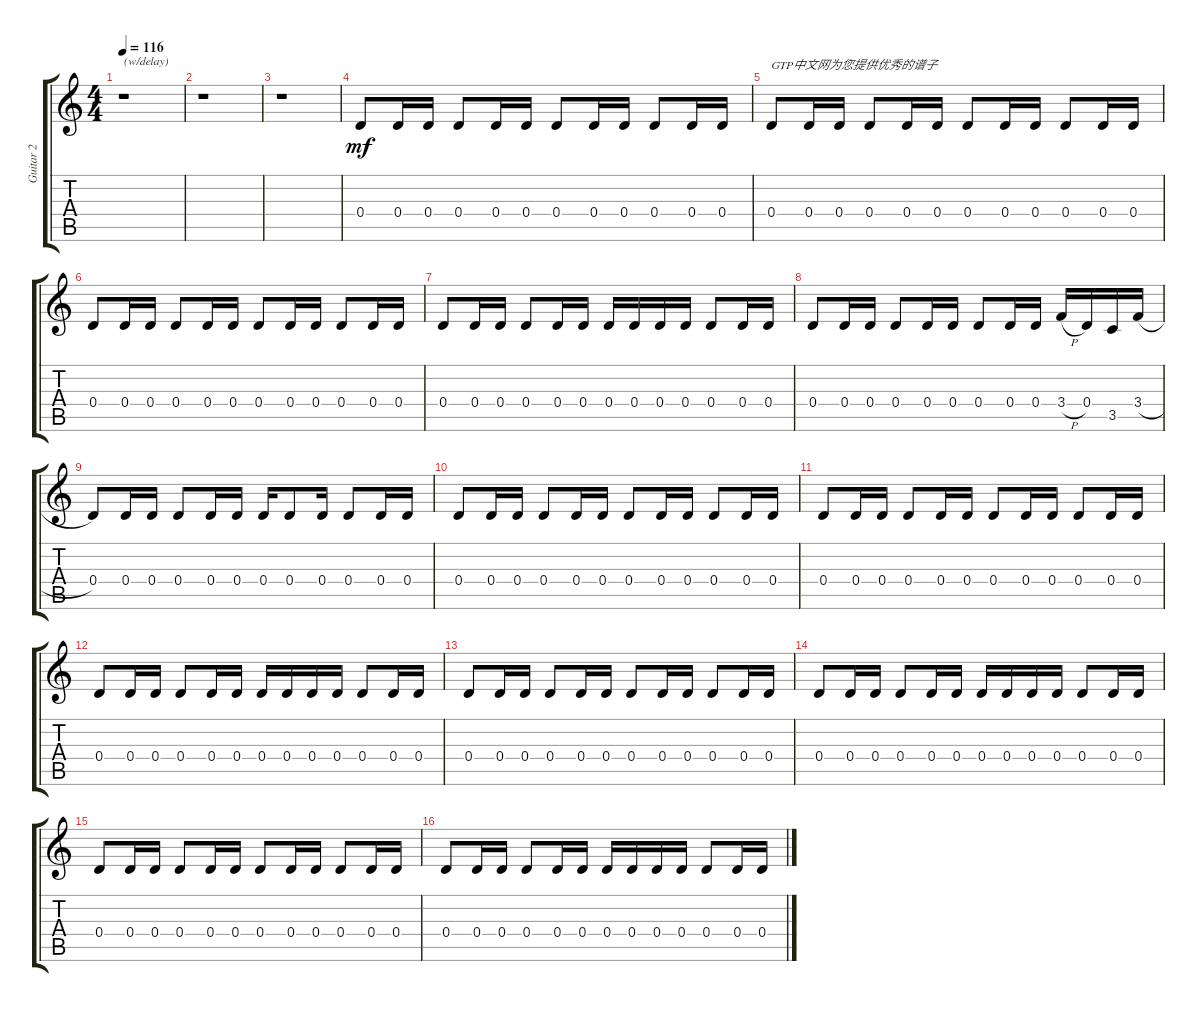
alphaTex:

\track ("Guitar 2" "Guitar 2") {instrument electricguitarmuted}
\staff {score tabs}
\tuning (E4 B3 G3 D3 A2 D2) {hide}
\ts (4 4)
\tempo 116
\clef g2
\ks c
r.1{txt "(w/delay)" dy mf instrument electricguitarmuted} |
r.1 |
r.1 |
0.4.8 0.4.16 0.4.16 0.4.8 0.4.16 0.4.16 0.4.8 0.4.16 0.4.16 0.4.8 0.4.16 0.4.16 |
0.4.8{txt "GTP中文网为您提供优秀的谱子"} 0.4.16 0.4.16 0.4.8 0.4.16 0.4.16 0.4.8 0.4.16 0.4.16 0.4.8 0.4.16 0.4.16 |
0.4.8 0.4.16 0.4.16 0.4.8 0.4.16 0.4.16 0.4.8 0.4.16 0.4.16 0.4.8 0.4.16 0.4.16 |
0.4.8 0.4.16 0.4.16 0.4.8 0.4.16 0.4.16 0.4.16 0.4.16 0.4.16 0.4.16 0.4.8 0.4.16 0.4.16 |
0.4.8 0.4.16 0.4.16 0.4.8 0.4.16 0.4.16 0.4.8 0.4.16 0.4.16 3.4{h}.16 0.4.16 3.5.16 3.4{h}.16 |
0.4.8 0.4.16 0.4.16 0.4.8 0.4.16 0.4.16 0.4.16 0.4.8 0.4.16 0.4.8 0.4.16 0.4.16 |
0.4.8 0.4.16 0.4.16 0.4.8 0.4.16 0.4.16 0.4.8 0.4.16 0.4.16 0.4.8 0.4.16 0.4.16 |
0.4.8 0.4.16 0.4.16 0.4.8 0.4.16 0.4.16 0.4.8 0.4.16 0.4.16 0.4.8 0.4.16 0.4.16 |
0.4.8 0.4.16 0.4.16 0.4.8 0.4.16 0.4.16 0.4.16 0.4.16 0.4.16 0.4.16 0.4.8 0.4.16 0.4.16 |
0.4.8 0.4.16 0.4.16 0.4.8 0.4.16 0.4.16 0.4.8 0.4.16 0.4.16 0.4.8 0.4.16 0.4.16 |
0.4.8 0.4.16 0.4.16 0.4.8 0.4.16 0.4.16 0.4.16 0.4.16 0.4.16 0.4.16 0.4.8 0.4.16 0.4.16 |
0.4.8 0.4.16 0.4.16 0.4.8 0.4.16 0.4.16 0.4.8 0.4.16 0.4.16 0.4.8 0.4.16 0.4.16 |
0.4.8 0.4.16 0.4.16 0.4.8 0.4.16 0.4.16 0.4.16 0.4.16 0.4.16 0.4.16 0.4.8 0.4.16 0.4.16
